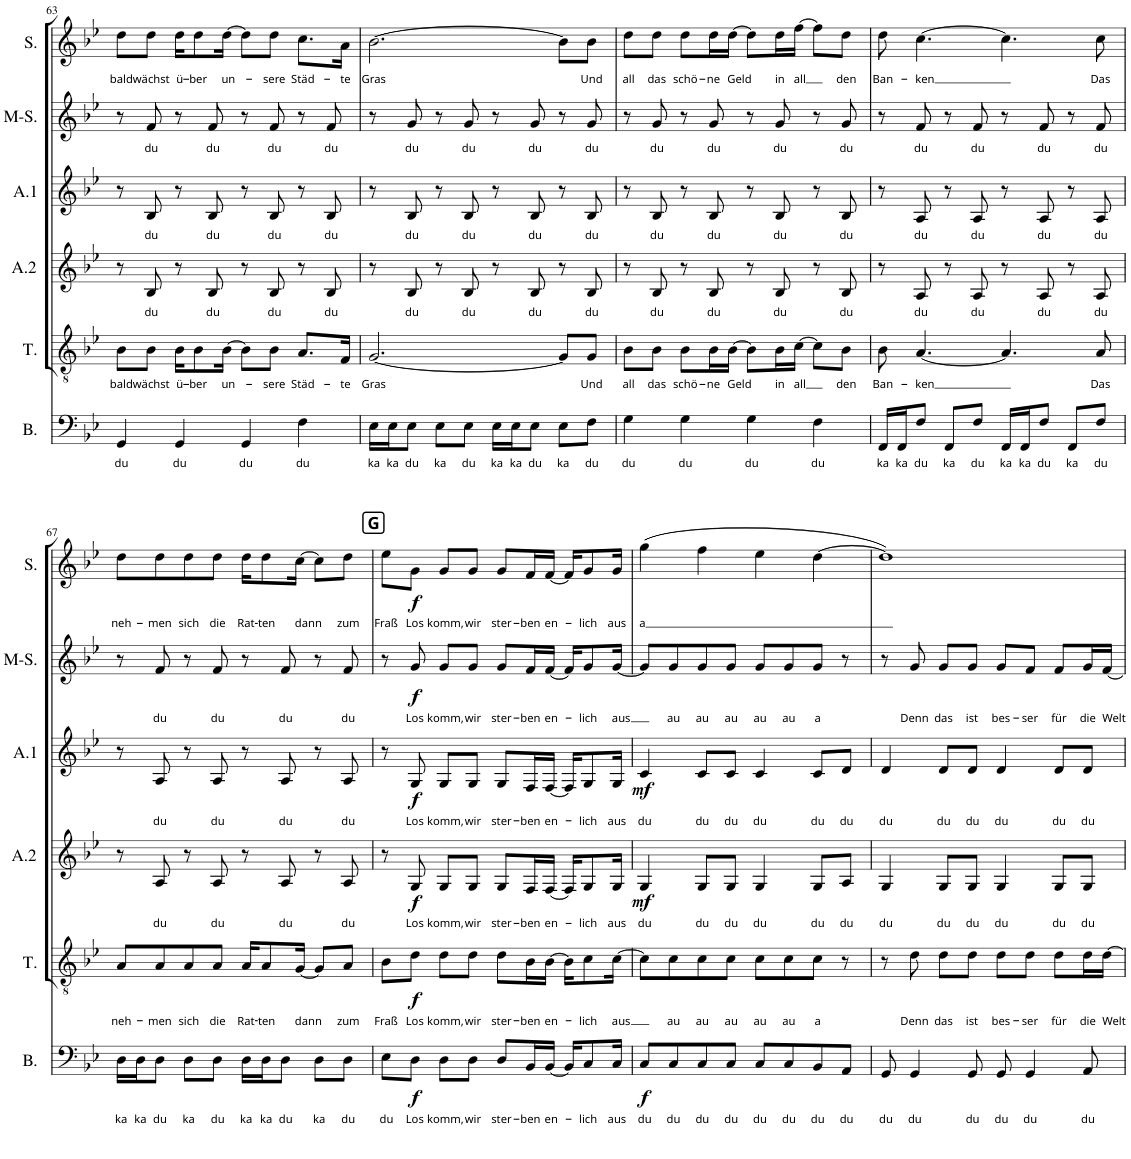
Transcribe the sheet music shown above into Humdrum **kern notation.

**kern	**text	**dynam	**kern	**text	**dynam	**kern	**text	**dynam	**kern	**text	**dynam	**kern	**text	**dynam	**kern	**text	**dynam
*part6	*part6	*part6	*part5	*part5	*part5	*part4	*part4	*part4	*part3	*part3	*part3	*part2	*part2	*part2	*part1	*part1	*part1
*staff6	*staff6	*staff6	*staff5	*staff5	*staff5	*staff4	*staff4	*staff4	*staff3	*staff3	*staff3	*staff2	*staff2	*staff2	*staff1	*staff1	*staff1
*I"Bass	*	*	*I"Tenor	*	*	*I"Alt2	*	*	*I"Alt1	*	*	*I"Mezzo-soprano	*	*	*I"Soprano	*	*
*I'B.	*	*	*I'T.	*	*	*I'A.2	*	*	*I'A.1	*	*	*I'M-S.	*	*	*I'S.	*	*
!!LO:PB:g=z
*clefF4	*	*	*clefGv2	*	*	*clefG2	*	*	*clefG2	*	*	*clefG2	*	*	*clefG2	*	*
*	*	*	*Trd7c12	*	*	*	*	*	*	*	*	*	*	*	*	*	*
*k[b-e-]	*	*	*k[b-e-]	*	*	*k[b-e-]	*	*	*k[b-e-]	*	*	*k[b-e-]	*	*	*k[b-e-]	*	*
*g:	*	*	*g:	*	*	*g:	*	*	*g:	*	*	*g:	*	*	*g:	*	*
*M4/4	*	*	*M4/4	*	*	*M4/4	*	*	*M4/4	*	*	*M4/4	*	*	*M4/4	*	*
=63	=63	=63	=63	=63	=63	=63	=63	=63	=63	=63	=63	=63	=63	=63	=63	=63	=63
!	!LO:LY:b	!	!	!LO:LY:b	!	!	!	!	!	!	!	!	!	!	!	!LO:LY:b	!
4GG/	du	.	8B-\L	bald	.	8r	.	.	8r	.	.	8r	.	.	8dd\L	bald	.
!	!	!	!	!LO:LY:b	!	!	!LO:LY:b	!	!	!LO:LY:b	!	!	!LO:LY:b	!	!	!LO:LY:b	!
.	.	.	8B-\J	wächst	.	8B-/	du	.	8B-/	du	.	8f/	du	.	8dd\J	wächst	.
!	!LO:LY:b	!	!	!LO:LY:b	!	!	!	!	!	!	!	!	!	!	!	!LO:LY:b	!
4GG/	du	.	16B-\KL	ü-	.	8r	.	.	8r	.	.	8r	.	.	16dd\KL	ü-	.
!	!	!	!	!LO:LY:b	!	!	!	!	!	!	!	!	!	!	!	!LO:LY:b	!
.	.	.	8B-\	-ber	.	.	.	.	.	.	.	.	.	.	8dd\	-ber	.
!	!	!	!	!	!	!	!LO:LY:b	!	!	!LO:LY:b	!	!	!LO:LY:b	!	!	!	!
.	.	.	.	.	.	8B-/	du	.	8B-/	du	.	8f/	du	.	.	.	.
!	!	!	!	!LO:LY:b	!	!	!	!	!	!	!	!	!	!	!	!LO:LY:b	!
.	.	.	[16B-\Jk	un-	.	.	.	.	.	.	.	.	.	.	[16dd\Jk	un-	.
!	!LO:LY:b	!	!	!	!	!	!	!	!	!	!	!	!	!	!	!	!
4GG/	du	.	8B-\L]	.	.	8r	.	.	8r	.	.	8r	.	.	8dd\L]	.	.
!	!	!	!	!LO:LY:b	!	!	!LO:LY:b	!	!	!LO:LY:b	!	!	!LO:LY:b	!	!	!LO:LY:b	!
.	.	.	8B-\J	-sere	.	8B-/	du	.	8B-/	du	.	8f/	du	.	8dd\J	-sere	.
!	!LO:LY:b	!	!	!LO:LY:b	!	!	!	!	!	!	!	!	!	!	!	!LO:LY:b	!
4F\	du	.	8.A/L	Städ-	.	8r	.	.	8r	.	.	8r	.	.	8.cc\L	Städ-	.
!	!	!	!	!	!	!	!LO:LY:b	!	!	!LO:LY:b	!	!	!LO:LY:b	!	!	!	!
.	.	.	.	.	.	8B-/	du	.	8B-/	du	.	8f/	du	.	.	.	.
!	!	!	!	!LO:LY:b	!	!	!	!	!	!	!	!	!	!	!	!LO:LY:b	!
.	.	.	16F/Jk	-te	.	.	.	.	.	.	.	.	.	.	16a\Jk	-te	.
=64	=64	=64	=64	=64	=64	=64	=64	=64	=64	=64	=64	=64	=64	=64	=64	=64	=64
!	!LO:LY:b	!	!	!LO:LY:b	!	!	!	!	!	!	!	!	!	!	!	!LO:LY:b	!
16E-\LL	ka	.	[2.G/	Gras	.	8r	.	.	8r	.	.	8r	.	.	[2.b-\	Gras	.
!	!LO:LY:b	!	!	!	!	!	!	!	!	!	!	!	!	!	!	!	!
16E-\J	ka	.	.	.	.	.	.	.	.	.	.	.	.	.	.	.	.
!	!LO:LY:b	!	!	!	!	!	!LO:LY:b	!	!	!LO:LY:b	!	!	!LO:LY:b	!	!	!	!
8E-\J	du	.	.	.	.	8B-/	du	.	8B-/	du	.	8g/	du	.	.	.	.
!	!LO:LY:b	!	!	!	!	!	!	!	!	!	!	!	!	!	!	!	!
8E-\L	ka	.	.	.	.	8r	.	.	8r	.	.	8r	.	.	.	.	.
!	!LO:LY:b	!	!	!	!	!	!LO:LY:b	!	!	!LO:LY:b	!	!	!LO:LY:b	!	!	!	!
8E-\J	du	.	.	.	.	8B-/	du	.	8B-/	du	.	8g/	du	.	.	.	.
!	!LO:LY:b	!	!	!	!	!	!	!	!	!	!	!	!	!	!	!	!
16E-\LL	ka	.	.	.	.	8r	.	.	8r	.	.	8r	.	.	.	.	.
!	!LO:LY:b	!	!	!	!	!	!	!	!	!	!	!	!	!	!	!	!
16E-\J	ka	.	.	.	.	.	.	.	.	.	.	.	.	.	.	.	.
!	!LO:LY:b	!	!	!	!	!	!LO:LY:b	!	!	!LO:LY:b	!	!	!LO:LY:b	!	!	!	!
8E-\J	du	.	.	.	.	8B-/	du	.	8B-/	du	.	8g/	du	.	.	.	.
!	!LO:LY:b	!	!	!	!	!	!	!	!	!	!	!	!	!	!	!	!
8E-\L	ka	.	8G/L]	.	.	8r	.	.	8r	.	.	8r	.	.	8b-\L]	.	.
!	!LO:LY:b	!	!	!LO:LY:b	!	!	!LO:LY:b	!	!	!LO:LY:b	!	!	!LO:LY:b	!	!	!LO:LY:b	!
8F\J	du	.	8G/J	Und	.	8B-/	du	.	8B-/	du	.	8g/	du	.	8b-\J	Und	.
=65	=65	=65	=65	=65	=65	=65	=65	=65	=65	=65	=65	=65	=65	=65	=65	=65	=65
!	!LO:LY:b	!	!	!LO:LY:b	!	!	!	!	!	!	!	!	!	!	!	!LO:LY:b	!
4G\	du	.	8B-\L	all	.	8r	.	.	8r	.	.	8r	.	.	8dd\L	all	.
!	!	!	!	!LO:LY:b	!	!	!LO:LY:b	!	!	!LO:LY:b	!	!	!LO:LY:b	!	!	!LO:LY:b	!
.	.	.	8B-\J	das	.	8B-/	du	.	8B-/	du	.	8g/	du	.	8dd\J	das	.
!	!LO:LY:b	!	!	!LO:LY:b	!	!	!	!	!	!	!	!	!	!	!	!LO:LY:b	!
4G\	du	.	8B-\L	schö-	.	8r	.	.	8r	.	.	8r	.	.	8dd\L	schö-	.
!	!	!	!	!LO:LY:b	!	!	!LO:LY:b	!	!	!LO:LY:b	!	!	!LO:LY:b	!	!	!LO:LY:b	!
.	.	.	16B-\L	-ne	.	8B-/	du	.	8B-/	du	.	8g/	du	.	16dd\L	-ne	.
!	!	!	!	!LO:LY:b	!	!	!	!	!	!	!	!	!	!	!	!LO:LY:b	!
.	.	.	[16B-\JJ	Geld	.	.	.	.	.	.	.	.	.	.	[16dd\JJ	Geld	.
!	!LO:LY:b	!	!	!	!	!	!	!	!	!	!	!	!	!	!	!	!
4G\	du	.	8B-\L]	.	.	8r	.	.	8r	.	.	8r	.	.	8dd\L]	.	.
!	!	!	!	!LO:LY:b	!	!	!LO:LY:b	!	!	!LO:LY:b	!	!	!LO:LY:b	!	!	!LO:LY:b	!
.	.	.	16B-\L	in	.	8B-/	du	.	8B-/	du	.	8g/	du	.	16dd\L	in	.
!	!	!	!	!LO:LY:b	!	!	!	!	!	!	!	!	!	!	!	!LO:LY:b	!
.	.	.	[16c\JJ	all	.	.	.	.	.	.	.	.	.	.	[16ff\JJ	all	.
!	!LO:LY:b	!	!	!	!	!	!	!	!	!	!	!	!	!	!	!	!
4F\	du	.	8c\L]	.	.	8r	.	.	8r	.	.	8r	.	.	8ff\L]	.	.
!	!	!	!	!LO:LY:b	!	!	!LO:LY:b	!	!	!LO:LY:b	!	!	!LO:LY:b	!	!	!LO:LY:b	!
.	.	.	8B-\J	den	.	8B-/	du	.	8B-/	du	.	8g/	du	.	8dd\J	den	.
=66	=66	=66	=66	=66	=66	=66	=66	=66	=66	=66	=66	=66	=66	=66	=66	=66	=66
!	!LO:LY:b	!	!	!LO:LY:b	!	!	!	!	!	!	!	!	!	!	!	!LO:LY:b	!
16FF/LL	ka	.	8B-\	Ban-	.	8r	.	.	8r	.	.	8r	.	.	8dd\	Ban-	.
!	!LO:LY:b	!	!	!	!	!	!	!	!	!	!	!	!	!	!	!	!
16FF/J	ka	.	.	.	.	.	.	.	.	.	.	.	.	.	.	.	.
!	!LO:LY:b	!	!	!LO:LY:b	!	!	!LO:LY:b	!	!	!LO:LY:b	!	!	!LO:LY:b	!	!	!LO:LY:b	!
8F/J	du	.	[4.A/	-ken	.	8A/	du	.	8A/	du	.	8f/	du	.	[4.cc\	-ken	.
!	!LO:LY:b	!	!	!	!	!	!	!	!	!	!	!	!	!	!	!	!
8FF/L	ka	.	.	.	.	8r	.	.	8r	.	.	8r	.	.	.	.	.
!	!LO:LY:b	!	!	!	!	!	!LO:LY:b	!	!	!LO:LY:b	!	!	!LO:LY:b	!	!	!	!
8F/J	du	.	.	.	.	8A/	du	.	8A/	du	.	8f/	du	.	.	.	.
!	!LO:LY:b	!	!	!	!	!	!	!	!	!	!	!	!	!	!	!	!
16FF/LL	ka	.	4.A/]	.	.	8r	.	.	8r	.	.	8r	.	.	4.cc\]	.	.
!	!LO:LY:b	!	!	!	!	!	!	!	!	!	!	!	!	!	!	!	!
16FF/J	ka	.	.	.	.	.	.	.	.	.	.	.	.	.	.	.	.
!	!LO:LY:b	!	!	!	!	!	!LO:LY:b	!	!	!LO:LY:b	!	!	!LO:LY:b	!	!	!	!
8F/J	du	.	.	.	.	8A/	du	.	8A/	du	.	8f/	du	.	.	.	.
!	!LO:LY:b	!	!	!	!	!	!	!	!	!	!	!	!	!	!	!	!
8FF/L	ka	.	.	.	.	8r	.	.	8r	.	.	8r	.	.	.	.	.
!	!LO:LY:b	!	!	!LO:LY:b	!	!	!LO:LY:b	!	!	!LO:LY:b	!	!	!LO:LY:b	!	!	!LO:LY:b	!
8F/J	du	.	8A/	Das	.	8A/	du	.	8A/	du	.	8f/	du	.	8cc\	Das	.
!!LO:LB:g=z
=67	=67	=67	=67	=67	=67	=67	=67	=67	=67	=67	=67	=67	=67	=67	=67	=67	=67
!	!LO:LY:b	!	!	!LO:LY:b	!	!	!	!	!	!	!	!	!	!	!	!LO:LY:b	!
16D\LL	ka	.	8A/L	neh-	.	8r	.	.	8r	.	.	8r	.	.	8dd\L	neh-	.
!	!LO:LY:b	!	!	!	!	!	!	!	!	!	!	!	!	!	!	!	!
16D\J	ka	.	.	.	.	.	.	.	.	.	.	.	.	.	.	.	.
!	!LO:LY:b	!	!	!LO:LY:b	!	!	!LO:LY:b	!	!	!LO:LY:b	!	!	!LO:LY:b	!	!	!LO:LY:b	!
8D\J	du	.	8A/	-men	.	8A/	du	.	8A/	du	.	8f/	du	.	8dd\	-men	.
!	!LO:LY:b	!	!	!LO:LY:b	!	!	!	!	!	!	!	!	!	!	!	!LO:LY:b	!
8D\L	ka	.	8A/	sich	.	8r	.	.	8r	.	.	8r	.	.	8dd\	sich	.
!	!LO:LY:b	!	!	!LO:LY:b	!	!	!LO:LY:b	!	!	!LO:LY:b	!	!	!LO:LY:b	!	!	!LO:LY:b	!
8D\J	du	.	8A/J	die	.	8A/	du	.	8A/	du	.	8f/	du	.	8dd\J	die	.
!	!LO:LY:b	!	!	!LO:LY:b	!	!	!	!	!	!	!	!	!	!	!	!LO:LY:b	!
16D\LL	ka	.	16A/KL	Rat-	.	8r	.	.	8r	.	.	8r	.	.	16dd\KL	Rat-	.
!	!LO:LY:b	!	!	!LO:LY:b	!	!	!	!	!	!	!	!	!	!	!	!LO:LY:b	!
16D\J	ka	.	8A/	-ten	.	.	.	.	.	.	.	.	.	.	8dd\	-ten	.
!	!LO:LY:b	!	!	!	!	!	!LO:LY:b	!	!	!LO:LY:b	!	!	!LO:LY:b	!	!	!	!
8D\J	du	.	.	.	.	8A/	du	.	8A/	du	.	8f/	du	.	.	.	.
!	!	!	!	!LO:LY:b	!	!	!	!	!	!	!	!	!	!	!	!LO:LY:b	!
.	.	.	[16G/Jk	dann	.	.	.	.	.	.	.	.	.	.	[16cc\Jk	dann	.
!	!LO:LY:b	!	!	!	!	!	!	!	!	!	!	!	!	!	!	!	!
8D\L	ka	.	8G/L]	.	.	8r	.	.	8r	.	.	8r	.	.	8cc\L]	.	.
!	!LO:LY:b	!	!	!LO:LY:b	!	!	!LO:LY:b	!	!	!LO:LY:b	!	!	!LO:LY:b	!	!	!LO:LY:b	!
8D\J	du	.	8A/J	zum	.	8A/	du	.	8A/	du	.	8f/	du	.	8dd\J	zum	.
!!LO:REH:place=s1:a:B:cj:fs=11.6929:t=G
=68	=68	=68	=68	=68	=68	=68	=68	=68	=68	=68	=68	=68	=68	=68	=68	=68	=68
!	!LO:LY:b	!	!	!LO:LY:b	!	!	!	!	!	!	!	!	!	!	!	!LO:LY:b	!
8E-\L	du	.	8B-\L	Fraß	.	8r	.	.	8r	.	.	8r	.	.	8ee-\L	Fraß	.
!	!LO:LY:b	!LO:DY:b	!	!LO:LY:b	!LO:DY:b	!	!LO:LY:b	!LO:DY:b	!	!LO:LY:b	!LO:DY:b	!	!LO:LY:b	!LO:DY:b	!	!LO:LY:b	!LO:DY:b
8D\J	Los	f	8d\J	Los	f	8G/	Los	f	8G/	Los	f	8g/	Los	f	8g\J	Los	f
!	!LO:LY:b	!	!	!LO:LY:b	!	!	!LO:LY:b	!	!	!LO:LY:b	!	!	!LO:LY:b	!	!	!LO:LY:b	!
8D\L	komm,	.	8d\L	komm,	.	8G/L	komm,	.	8G/L	komm,	.	8g/L	komm,	.	8g/L	komm,	.
!	!LO:LY:b	!	!	!LO:LY:b	!	!	!LO:LY:b	!	!	!LO:LY:b	!	!	!LO:LY:b	!	!	!LO:LY:b	!
8D\J	wir	.	8d\J	wir	.	8G/J	wir	.	8G/J	wir	.	8g/J	wir	.	8g/J	wir	.
!	!LO:LY:b	!	!	!LO:LY:b	!	!	!LO:LY:b	!	!	!LO:LY:b	!	!	!LO:LY:b	!	!	!LO:LY:b	!
8D/L	ster-	.	8d\L	ster-	.	8G/L	ster-	.	8G/L	ster-	.	8g/L	ster-	.	8g/L	ster-	.
!	!LO:LY:b	!	!	!LO:LY:b	!	!	!LO:LY:b	!	!	!LO:LY:b	!	!	!LO:LY:b	!	!	!LO:LY:b	!
16BB-/L	-ben	.	16B-\L	-ben	.	16F/L	-ben	.	16F/L	-ben	.	16f/L	-ben	.	16f/L	-ben	.
!	!LO:LY:b	!	!	!LO:LY:b	!	!	!LO:LY:b	!	!	!LO:LY:b	!	!	!LO:LY:b	!	!	!LO:LY:b	!
[16BB-/JJ	en-	.	[16B-\JJ	en-	.	[16F/JJ	en-	.	[16F/JJ	en-	.	[16f/JJ	en-	.	[16f/JJ	en-	.
16BB-/KL]	.	.	16B-\KL]	.	.	16F/KL]	.	.	16F/KL]	.	.	16f/KL]	.	.	16f/KL]	.	.
!	!LO:LY:b	!	!	!LO:LY:b	!	!	!LO:LY:b	!	!	!LO:LY:b	!	!	!LO:LY:b	!	!	!LO:LY:b	!
8C/	-lich	.	8c\	-lich	.	8G/	-lich	.	8G/	-lich	.	8g/	-lich	.	8g/	-lich	.
!	!LO:LY:b	!	!	!LO:LY:b	!	!	!LO:LY:b	!	!	!LO:LY:b	!	!	!LO:LY:b	!	!	!LO:LY:b	!
16C/Jk	aus	.	[16c\Jk	aus	.	16G/Jk	aus	.	16G/Jk	aus	.	[16g/Jk	aus	.	16g/Jk	aus	.
=69	=69	=69	=69	=69	=69	=69	=69	=69	=69	=69	=69	=69	=69	=69	=69	=69	=69
!	!LO:LY:b	!LO:DY:b	!	!	!	!	!LO:LY:b	!LO:DY:b	!	!LO:LY:b	!LO:DY:b	!	!	!	!	!LO:LY:b	!
8C/L	du	f	8c\L]	.	.	4G/	du	mf	4c/	du	mf	8g/L]	.	.	(4gg\	a	.
!	!LO:LY:b	!	!	!LO:LY:b	!	!	!	!	!	!	!	!	!LO:LY:b	!	!	!	!
8C/	du	.	8c\	au	.	.	.	.	.	.	.	8g/	au	.	.	.	.
!	!LO:LY:b	!	!	!LO:LY:b	!	!	!LO:LY:b	!	!	!LO:LY:b	!	!	!LO:LY:b	!	!	!	!
8C/	du	.	8c\	au	.	8G/L	du	.	8c/L	du	.	8g/	au	.	4ff\	.	.
!	!LO:LY:b	!	!	!LO:LY:b	!	!	!LO:LY:b	!	!	!LO:LY:b	!	!	!LO:LY:b	!	!	!	!
8C/J	du	.	8c\J	au	.	8G/J	du	.	8c/J	du	.	8g/J	au	.	.	.	.
!	!LO:LY:b	!	!	!LO:LY:b	!	!	!LO:LY:b	!	!	!LO:LY:b	!	!	!LO:LY:b	!	!	!	!
8C/L	du	.	8c\L	au	.	4G/	du	.	4c/	du	.	8g/L	au	.	4ee-\	.	.
!	!LO:LY:b	!	!	!LO:LY:b	!	!	!	!	!	!	!	!	!LO:LY:b	!	!	!	!
8C/	du	.	8c\	au	.	.	.	.	.	.	.	8g/	au	.	.	.	.
!	!LO:LY:b	!	!	!LO:LY:b	!	!	!LO:LY:b	!	!	!LO:LY:b	!	!	!LO:LY:b	!	!	!	!
8BB-/	du	.	8c\J	a	.	8G/L	du	.	8c/L	du	.	8g/J	a	.	[4dd\	.	.
!	!LO:LY:b	!	!	!	!	!	!LO:LY:b	!	!	!LO:LY:b	!	!	!	!	!	!	!
8AA/J	du	.	8r	.	.	8A/J	du	.	8d/J	du	.	8r	.	.	.	.	.
=70	=70	=70	=70	=70	=70	=70	=70	=70	=70	=70	=70	=70	=70	=70	=70	=70	=70
!	!LO:LY:b	!	!	!	!	!	!LO:LY:b	!	!	!LO:LY:b	!	!	!	!	!	!	!
8GG/	du	.	8r	.	.	4G/	du	.	4d/	du	.	8r	.	.	1dd])	.	.
!	!LO:LY:b	!	!	!LO:LY:b	!	!	!	!	!	!	!	!	!LO:LY:b	!	!	!	!
4GG/	du	.	8d\	Denn	.	.	.	.	.	.	.	8g/	Denn	.	.	.	.
!	!	!	!	!LO:LY:b	!	!	!LO:LY:b	!	!	!LO:LY:b	!	!	!LO:LY:b	!	!	!	!
.	.	.	8d\L	das	.	8G/L	du	.	8d/L	du	.	8g/L	das	.	.	.	.
!	!LO:LY:b	!	!	!LO:LY:b	!	!	!LO:LY:b	!	!	!LO:LY:b	!	!	!LO:LY:b	!	!	!	!
8GG/	du	.	8d\J	ist	.	8G/J	du	.	8d/J	du	.	8g/J	ist	.	.	.	.
!	!LO:LY:b	!	!	!LO:LY:b	!	!	!LO:LY:b	!	!	!LO:LY:b	!	!	!LO:LY:b	!	!	!	!
8GG/	du	.	8d\L	bes-	.	4G/	du	.	4d/	du	.	8g/L	bes-	.	.	.	.
!	!LO:LY:b	!	!	!LO:LY:b	!	!	!	!	!	!	!	!	!LO:LY:b	!	!	!	!
4GG/	du	.	8d\J	-ser	.	.	.	.	.	.	.	8f/J	-ser	.	.	.	.
!	!	!	!	!LO:LY:b	!	!	!LO:LY:b	!	!	!LO:LY:b	!	!	!LO:LY:b	!	!	!	!
.	.	.	8d\L	für	.	8G/L	du	.	8d/L	du	.	8f/L	für	.	.	.	.
!	!LO:LY:b	!	!	!LO:LY:b	!	!	!LO:LY:b	!	!	!LO:LY:b	!	!	!LO:LY:b	!	!	!	!
8AA/	du	.	16d\L	die	.	8G/J	du	.	8d/J	du	.	16g/L	die	.	.	.	.
!	!	!	!	!LO:LY:b	!	!	!	!	!	!	!	!	!LO:LY:b	!	!	!	!
.	.	.	[16d\JJ	Welt	.	.	.	.	.	.	.	[16f/JJ	Welt	.	.	.	.
=	=	=	=	=	=	=	=	=	=	=	=	=	=	=	=	=	=
*-	*-	*-	*-	*-	*-	*-	*-	*-	*-	*-	*-	*-	*-	*-	*-	*-	*-
